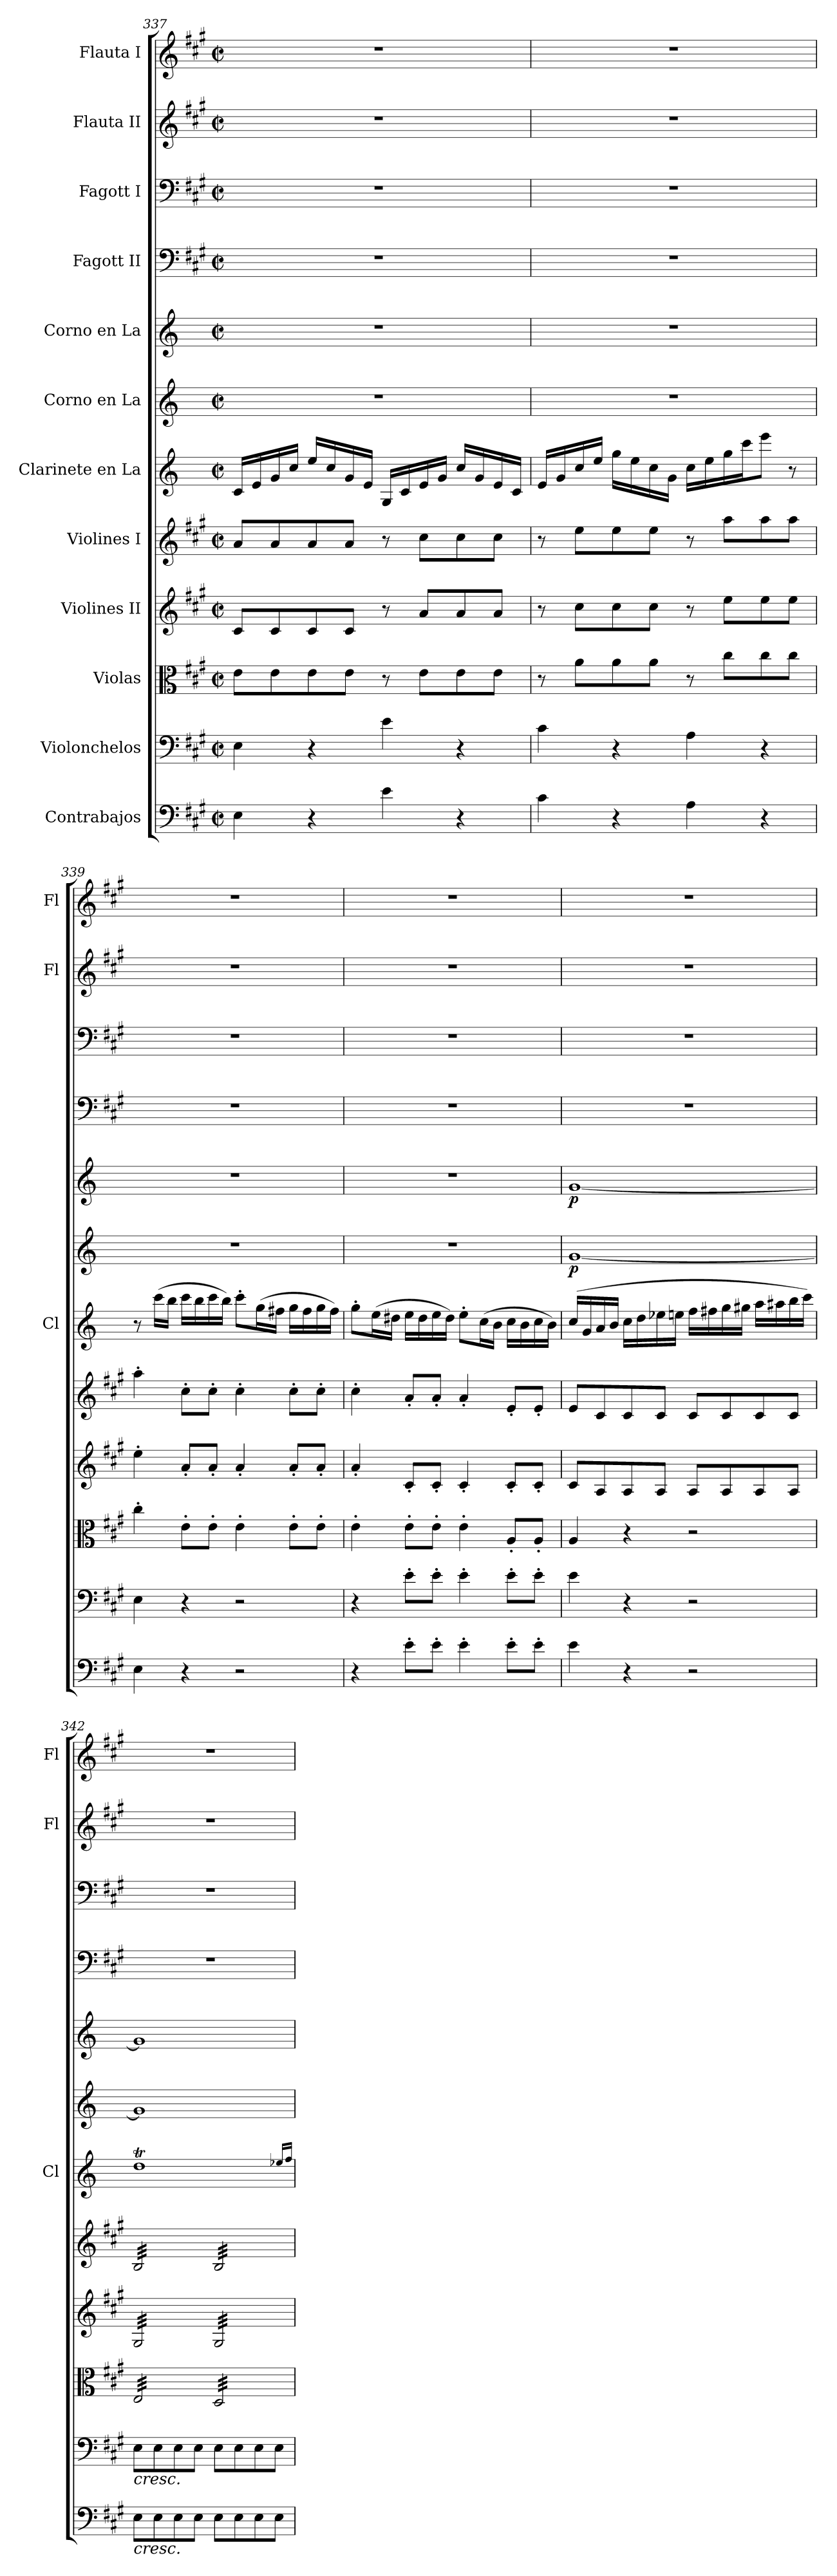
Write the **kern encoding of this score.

**kern	**kern	**kern	**kern	**kern	**kern	**kern	**dynam	**kern	**dynam	**kern	**kern	**kern	**kern
*part12	*part11	*part10	*part9	*part8	*part7	*part6	*part6	*part5	*part5	*part4	*part3	*part2	*part1
*staff12	*staff11	*staff10	*staff9	*staff8	*staff7	*staff6	*staff6	*staff5	*staff5	*staff4	*staff3	*staff2	*staff1
*I"Contrabajos	*I"Violonchelos	*I"Violas	*I"Violines II	*I"Violines I	*I"Clarinete en La	*I"Corno en La	*	*I"Corno en La	*	*I"Fagott II	*I"Fagott I	*I"Flauta II	*I"Flauta I
*	*	*	*	*	*I'Cl	*	*	*	*	*	*	*I'Fl	*I'Fl
*clefF4	*clefF4	*clefC3	*clefG2	*clefG2	*clefG2	*clefG2	*	*clefG2	*	*clefF4	*clefF4	*clefG2	*clefG2
*ITrd7c12	*	*	*	*	*ITrd2c3	*ITrd2c3	*	*ITrd2c3	*	*	*	*	*
*k[f#c#g#]	*k[f#c#g#]	*k[f#c#g#]	*k[f#c#g#]	*k[f#c#g#]	*k[f#c#g#]	*k[f#c#g#]	*	*k[f#c#g#]	*	*k[f#c#g#]	*k[f#c#g#]	*k[f#c#g#]	*k[f#c#g#]
*M2/2	*M2/2	*M2/2	*M2/2	*M2/2	*M2/2	*M2/2	*	*M2/2	*	*M2/2	*M2/2	*M2/2	*M2/2
*met(c|)	*met(c|)	*met(c|)	*met(c|)	*met(c|)	*met(c|)	*met(c|)	*	*met(c|)	*	*met(c|)	*met(c|)	*met(c|)	*met(c|)
=337	=337	=337	=337	=337	=337	=337	=337	=337	=337	=337	=337	=337	=337
4EE\	4E\	8e\L	8c#/L	8a/L	16A/LL	1r	.	1r	.	1r	1r	1r	1r
.	.	.	.	.	16c#/	.	.	.	.	.	.	.	.
.	.	8e\	8c#/	8a/	16e/	.	.	.	.	.	.	.	.
.	.	.	.	.	16a/JJ	.	.	.	.	.	.	.	.
4r	4r	8e\	8c#/	8a/	16cc#/LL	.	.	.	.	.	.	.	.
.	.	.	.	.	16a/	.	.	.	.	.	.	.	.
.	.	8e\J	8c#/J	8a/J	16e/	.	.	.	.	.	.	.	.
.	.	.	.	.	16c#/JJ	.	.	.	.	.	.	.	.
4E\	4e\	8r	8r	8r	16E/LL	.	.	.	.	.	.	.	.
.	.	.	.	.	16A/	.	.	.	.	.	.	.	.
.	.	8e\L	8a/L	8cc#\L	16c#/	.	.	.	.	.	.	.	.
.	.	.	.	.	16e/JJ	.	.	.	.	.	.	.	.
4r	4r	8e\	8a/	8cc#\	16a/LL	.	.	.	.	.	.	.	.
.	.	.	.	.	16e/	.	.	.	.	.	.	.	.
.	.	8e\J	8a/J	8cc#\J	16c#/	.	.	.	.	.	.	.	.
.	.	.	.	.	16A/JJ	.	.	.	.	.	.	.	.
!!LO:LB:g=z
=338	=338	=338	=338	=338	=338	=338	=338	=338	=338	=338	=338	=338	=338
4C#\	4c#\	8r	8r	8r	16c#/LL	1r	.	1r	.	1r	1r	1r	1r
.	.	.	.	.	16e/	.	.	.	.	.	.	.	.
.	.	8a\L	8cc#\L	8ee\L	16a/	.	.	.	.	.	.	.	.
.	.	.	.	.	16cc#/JJ	.	.	.	.	.	.	.	.
4r	4r	8a\	8cc#\	8ee\	16ee\LL	.	.	.	.	.	.	.	.
.	.	.	.	.	16cc#\	.	.	.	.	.	.	.	.
.	.	8a\J	8cc#\J	8ee\J	16a\	.	.	.	.	.	.	.	.
.	.	.	.	.	16e\JJ	.	.	.	.	.	.	.	.
4AA\	4A\	8r	8r	8r	16a\LL	.	.	.	.	.	.	.	.
.	.	.	.	.	16cc#\	.	.	.	.	.	.	.	.
.	.	8cc#\L	8ee\L	8aa\L	16ee\	.	.	.	.	.	.	.	.
.	.	.	.	.	16aa\J	.	.	.	.	.	.	.	.
4r	4r	8cc#\	8ee\	8aa\	8ccc#\J	.	.	.	.	.	.	.	.
.	.	8cc#\J	8ee\J	8aa\J	8r	.	.	.	.	.	.	.	.
=339	=339	=339	=339	=339	=339	=339	=339	=339	=339	=339	=339	=339	=339
4EE\	4E\	4cc#'\	4ee'\	4aa'\	8r	1r	.	1r	.	1r	1r	1r	1r
.	.	.	.	.	(>16aa\LL	.	.	.	.	.	.	.	.
.	.	.	.	.	16gg#\JJ	.	.	.	.	.	.	.	.
4r	4r	8e'\L	8a'/L	8cc#'\L	16aa\LL	.	.	.	.	.	.	.	.
.	.	.	.	.	16gg#\	.	.	.	.	.	.	.	.
.	.	8e'\J	8a'/J	8cc#'\J	16aa\	.	.	.	.	.	.	.	.
.	.	.	.	.	16gg#\JJ)	.	.	.	.	.	.	.	.
2r	2r	4e'\	4a'/	4cc#'\	8aa'\L	.	.	.	.	.	.	.	.
.	.	.	.	.	(>16ee\L	.	.	.	.	.	.	.	.
.	.	.	.	.	16dd#X\JJ	.	.	.	.	.	.	.	.
.	.	8e'\L	8a'/L	8cc#'\L	16ee\LL	.	.	.	.	.	.	.	.
.	.	.	.	.	16dd#\	.	.	.	.	.	.	.	.
.	.	8e'\J	8a'/J	8cc#'\J	16ee\	.	.	.	.	.	.	.	.
.	.	.	.	.	16dd#\JJ)	.	.	.	.	.	.	.	.
=340	=340	=340	=340	=340	=340	=340	=340	=340	=340	=340	=340	=340	=340
4r	4r	4e'\	4a'/	4cc#'\	8ee'\L	1r	.	1r	.	1r	1r	1r	1r
.	.	.	.	.	(>16cc#\L	.	.	.	.	.	.	.	.
.	.	.	.	.	16b#X\JJ	.	.	.	.	.	.	.	.
8E'\L	8e'\L	8e'\L	8c#'/L	8a'/L	16cc#\LL	.	.	.	.	.	.	.	.
.	.	.	.	.	16b#\	.	.	.	.	.	.	.	.
8E'\J	8e'\J	8e'\J	8c#'/J	8a'/J	16cc#\	.	.	.	.	.	.	.	.
.	.	.	.	.	16b#\JJ)	.	.	.	.	.	.	.	.
4E'\	4e'\	4e'\	4c#'/	4a'/	8cc#'\L	.	.	.	.	.	.	.	.
.	.	.	.	.	(>16a\L	.	.	.	.	.	.	.	.
.	.	.	.	.	16g#\JJ	.	.	.	.	.	.	.	.
8E'\L	8e'\L	8A'/L	8c#'/L	8e'/L	16a\LL	.	.	.	.	.	.	.	.
.	.	.	.	.	16g#\	.	.	.	.	.	.	.	.
8E'\J	8e'\J	8A'/J	8c#'/J	8e'/J	16a\	.	.	.	.	.	.	.	.
.	.	.	.	.	16g#\JJ)	.	.	.	.	.	.	.	.
=341	=341	=341	=341	=341	=341	=341	=341	=341	=341	=341	=341	=341	=341
!	!	!	!	!	!	!	!LO:DY:b	!	!LO:DY:b	!	!	!	!
4E\	4e\	4A/	8c#/L	8e/L	(>16a/LL	[1e	p	[1e	p	1r	1r	1r	1r
.	.	.	.	.	16e/	.	.	.	.	.	.	.	.
.	.	.	8A/	8c#/	16f#/	.	.	.	.	.	.	.	.
.	.	.	.	.	16g#/JJ	.	.	.	.	.	.	.	.
4r	4r	4r	8A/	8c#/	16a\LL	.	.	.	.	.	.	.	.
.	.	.	.	.	16b\	.	.	.	.	.	.	.	.
.	.	.	8A/J	8c#/J	16ccn\	.	.	.	.	.	.	.	.
.	.	.	.	.	16cc#X\JJ	.	.	.	.	.	.	.	.
2r	2r	2r	8A/L	8c#/L	16dd\LL	.	.	.	.	.	.	.	.
.	.	.	.	.	16dd#X\	.	.	.	.	.	.	.	.
.	.	.	8A/	8c#/	16ee\	.	.	.	.	.	.	.	.
.	.	.	.	.	16ee#X\JJ	.	.	.	.	.	.	.	.
.	.	.	8A/	8c#/	16ff#\LL	.	.	.	.	.	.	.	.
.	.	.	.	.	16ff##X\	.	.	.	.	.	.	.	.
.	.	.	8A/J	8c#/J	16gg#\	.	.	.	.	.	.	.	.
.	.	.	.	.	16aa\JJ)	.	.	.	.	.	.	.	.
!!LO:PB:g=z
=342	=342	=342	=342	=342	=342	=342	=342	=342	=342	=342	=342	=342	=342
!	!	!	!	!LO:TX:b:i:t=cresc.	!	!	!	!	!	!	!	!	!
!	!	!	!LO:TX:b:i:t=cresc.	!	!	!	!	!	!	!	!	!	!
!	!	!LO:TX:b:i:t=cresc.	!	!	!	!	!	!	!	!	!	!	!
!	!LO:TX:b:i:t=cresc.	!	!	!	!	!	!	!	!	!	!	!	!
!LO:TX:b:i:t=cresc.	!	!	!	!	!	!	!	!	!	!	!	!	!
*	*	*tremolo	*	*	*	*	*	*	*	*	*	*	*
*	*	*	*tremolo	*	*	*	*	*	*	*	*	*	*
*	*	*	*	*tremolo	*	*	*	*	*	*	*	*	*
8EE\L	8E\L	32E/LLL	32G#/LLL	32B/LLL	1bT	1e]	.	1e]	.	1r	1r	1r	1r
.	.	32E/	32G#/	32B/	.	.	.	.	.	.	.	.	.
.	.	32E/	32G#/	32B/	.	.	.	.	.	.	.	.	.
.	.	32E/	32G#/	32B/	.	.	.	.	.	.	.	.	.
8EE\	8E\	32E/	32G#/	32B/	.	.	.	.	.	.	.	.	.
.	.	32E/	32G#/	32B/	.	.	.	.	.	.	.	.	.
.	.	32E/	32G#/	32B/	.	.	.	.	.	.	.	.	.
.	.	32E/	32G#/	32B/	.	.	.	.	.	.	.	.	.
8EE\	8E\	32E/	32G#/	32B/	.	.	.	.	.	.	.	.	.
.	.	32E/	32G#/	32B/	.	.	.	.	.	.	.	.	.
.	.	32E/	32G#/	32B/	.	.	.	.	.	.	.	.	.
.	.	32E/	32G#/	32B/	.	.	.	.	.	.	.	.	.
8EE\J	8E\J	32E/	32G#/	32B/	.	.	.	.	.	.	.	.	.
.	.	32E/	32G#/	32B/	.	.	.	.	.	.	.	.	.
.	.	32E/	32G#/	32B/	.	.	.	.	.	.	.	.	.
.	.	32E/JJJ	32G#/JJJ	32B/JJJ	.	.	.	.	.	.	.	.	.
8EE\L	8E\L	32D/LLL	32G#/LLL	32B/LLL	.	.	.	.	.	.	.	.	.
.	.	32D/	32G#/	32B/	.	.	.	.	.	.	.	.	.
.	.	32D/	32G#/	32B/	.	.	.	.	.	.	.	.	.
.	.	32D/	32G#/	32B/	.	.	.	.	.	.	.	.	.
8EE\	8E\	32D/	32G#/	32B/	.	.	.	.	.	.	.	.	.
.	.	32D/	32G#/	32B/	.	.	.	.	.	.	.	.	.
.	.	32D/	32G#/	32B/	.	.	.	.	.	.	.	.	.
.	.	32D/	32G#/	32B/	.	.	.	.	.	.	.	.	.
8EE\	8E\	32D/	32G#/	32B/	.	.	.	.	.	.	.	.	.
.	.	32D/	32G#/	32B/	.	.	.	.	.	.	.	.	.
.	.	32D/	32G#/	32B/	.	.	.	.	.	.	.	.	.
.	.	32D/	32G#/	32B/	.	.	.	.	.	.	.	.	.
8EE\J	8E\J	32D/	32G#/	32B/	.	.	.	.	.	.	.	.	.
.	.	32D/	32G#/	32B/	.	.	.	.	.	.	.	.	.
.	.	32D/	32G#/	32B/	.	.	.	.	.	.	.	.	.
.	.	32D/JJJ	32G#/JJJ	32B/JJJ	.	.	.	.	.	.	.	.	.
*	*	*	*	*Xtremolo	*	*	*	*	*	*	*	*	*
*	*	*	*Xtremolo	*	*	*	*	*	*	*	*	*	*
*	*	*Xtremolo	*	*	*	*	*	*	*	*	*	*	*
.	.	.	.	.	16qcc/LL	.	.	.	.	.	.	.	.
.	.	.	.	.	16qdd/JJ	.	.	.	.	.	.	.	.
=	=	=	=	=	=	=	=	=	=	=	=	=	=
*-	*-	*-	*-	*-	*-	*-	*-	*-	*-	*-	*-	*-	*-
